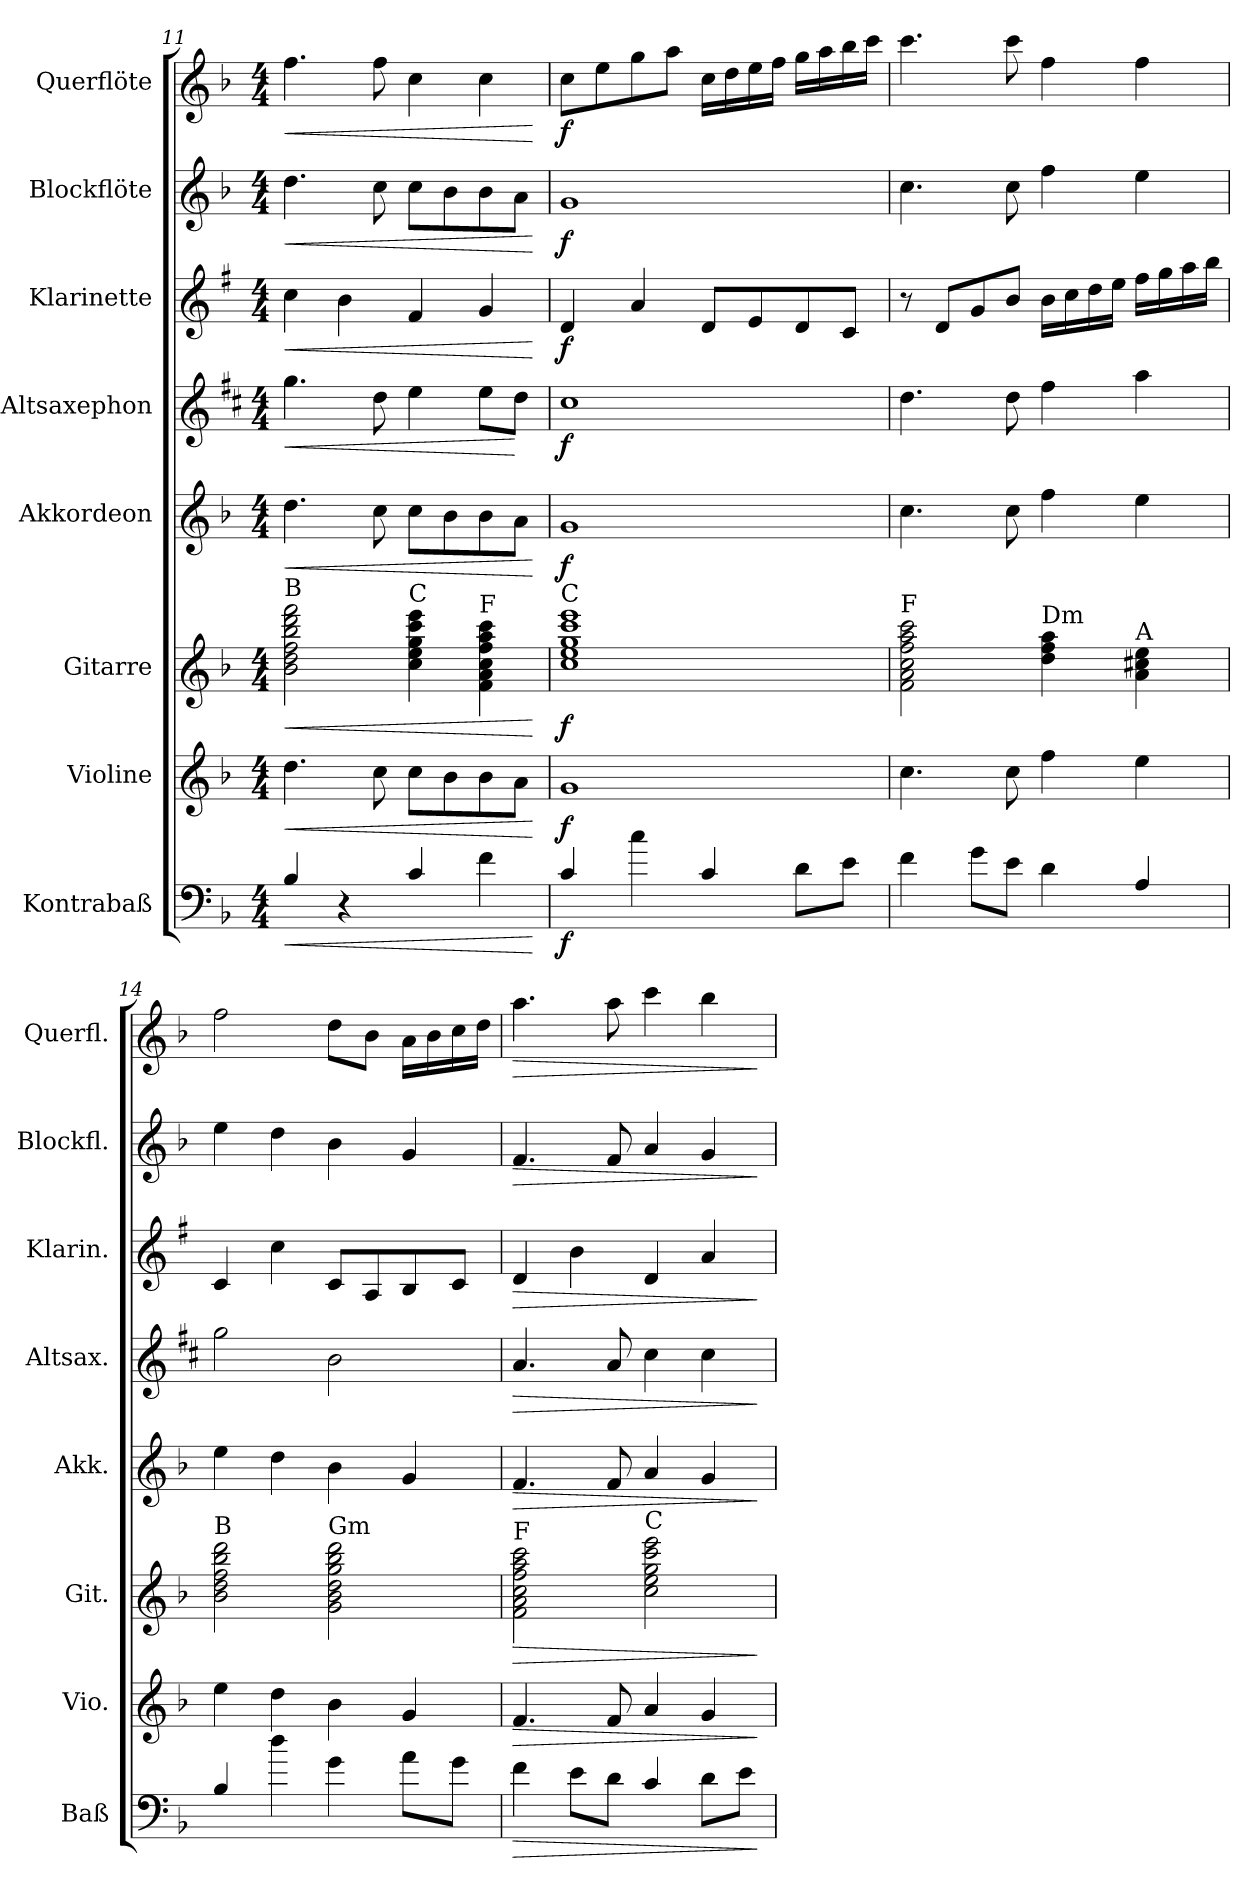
**kern	**dynam	**kern	**dynam	**kern	**dynam	**kern	**dynam	**kern	**dynam	**kern	**dynam	**kern	**dynam	**kern	**dynam
*part8	*part8	*part7	*part7	*part6	*part6	*part5	*part5	*part4	*part4	*part3	*part3	*part2	*part2	*part1	*part1
*staff8	*staff8	*staff7	*staff7	*staff6	*staff6	*staff5	*staff5	*staff4	*staff4	*staff3	*staff3	*staff2	*staff2	*staff1	*staff1
*I"Kontrabaß	*	*I"Violine	*	*I"Gitarre	*	*I"Akkordeon	*	*I"Altsaxephon	*	*I"Klarinette	*	*I"Blockflöte	*	*I"Querflöte	*
*I'Baß	*	*I'Vio.	*	*I'Git.	*	*I'Akk.	*	*I'Altsax.	*	*I'Klarin.	*	*I'Blockfl.	*	*I'Querfl.	*
!!LO:LB:g=z
*clefF4	*	*clefG2	*	*clefG2	*	*clefG2	*	*clefG2	*	*clefG2	*	*clefG2	*	*clefG2	*
*ITrd7c12	*	*	*	*	*	*	*	*ITrd3c5	*	*ITrd1c2	*	*	*	*	*
*k[b-]	*	*k[b-]	*	*k[b-]	*	*k[b-]	*	*k[f#c#g#]	*	*k[b-]	*	*k[b-]	*	*k[b-]	*
*F:	*	*F:	*	*F:	*	*F:	*	*A:	*	*F:	*	*F:	*	*F:	*
*M4/4	*	*M4/4	*	*M4/4	*	*M4/4	*	*M4/4	*	*M4/4	*	*M4/4	*	*M4/4	*
=11	=11	=11	=11	=11	=11	=11	=11	=11	=11	=11	=11	=11	=11	=11	=11
!	!	!	!	!LO:TX:a:t=B	!	!	!	!	!	!	!	!	!	!	!
!	!LO:HP:b	!	!LO:HP:b	!	!LO:HP:b	!	!LO:HP:b	!	!LO:HP:b	!	!LO:HP:b	!	!LO:HP:b	!	!LO:HP:b
4BB-/	<	4.dd\	<	2b-\ 2dd\ 2ff\ 2bb-\ 2ddd\ 2fff\	<	4.dd\	<	4.dd\	<	4b-\	<	4.dd\	<	4.ff\	<
4r	.	.	.	.	.	.	.	.	.	4a\	.	.	.	.	.
.	.	8cc\	.	.	.	8cc\	.	8a\	.	.	.	8cc\	.	8ff\	.
!	!	!	!	!LO:TX:a:t=C	!	!	!	!	!	!	!	!	!	!	!
4C/	.	8cc\L	.	4cc\ 4ee\ 4gg\ 4ccc\ 4eee\	.	8cc\L	.	4b\	.	4e/	.	8cc\L	.	4cc\	.
.	.	8b-\	.	.	.	8b-\	.	.	.	.	.	8b-\	.	.	.
!	!	!	!	!LO:TX:a:t=F	!	!	!	!	!	!	!	!	!	!	!
4F\	.	8b-\	.	4f\ 4a\ 4cc\ 4ff\ 4aa\ 4ccc\	.	8b-\	.	8b\L	.	4f/	.	8b-\	.	4cc\	.
.	.	8a\J	.	.	.	8a\J	.	8a\J	[	.	.	8a\J	.	.	.
.	[	.	[	.	[	.	[	.	.	.	[	.	[	.	[
=12	=12	=12	=12	=12	=12	=12	=12	=12	=12	=12	=12	=12	=12	=12	=12
!	!	!	!	!LO:TX:a:t=C	!	!	!	!	!	!	!	!	!	!	!
!	!LO:DY:b	!	!LO:DY:b	!	!LO:DY:b	!	!LO:DY:b	!	!LO:DY:b	!	!LO:DY:b	!	!LO:DY:b	!	!LO:DY:b
4C/	f	1g	f	1cc 1ee 1gg 1ccc 1eee	f	1g	f	1g#	f	4c/	f	1g	f	8cc\L	f
.	.	.	.	.	.	.	.	.	.	.	.	.	.	8ee\	.
4c\	.	.	.	.	.	.	.	.	.	4g/	.	.	.	8gg\	.
.	.	.	.	.	.	.	.	.	.	.	.	.	.	8aa\J	.
4C/	.	.	.	.	.	.	.	.	.	8c/L	.	.	.	16cc\LL	.
.	.	.	.	.	.	.	.	.	.	.	.	.	.	16dd\	.
.	.	.	.	.	.	.	.	.	.	8d/	.	.	.	16ee\	.
.	.	.	.	.	.	.	.	.	.	.	.	.	.	16ff\JJ	.
8D\L	.	.	.	.	.	.	.	.	.	8c/	.	.	.	16gg\LL	.
.	.	.	.	.	.	.	.	.	.	.	.	.	.	16aa\	.
8E\J	.	.	.	.	.	.	.	.	.	8B-/J	.	.	.	16bb-\	.
.	.	.	.	.	.	.	.	.	.	.	.	.	.	16ccc\JJ	.
=13	=13	=13	=13	=13	=13	=13	=13	=13	=13	=13	=13	=13	=13	=13	=13
!	!	!	!	!LO:TX:a:t=F	!	!	!	!	!	!	!	!	!	!	!
4F\	.	4.cc\	.	2f\ 2a\ 2cc\ 2ff\ 2aa\ 2ccc\	.	4.cc\	.	4.a\	.	8r	.	4.cc\	.	4.ccc\	.
.	.	.	.	.	.	.	.	.	.	8c/L	.	.	.	.	.
8G\L	.	.	.	.	.	.	.	.	.	8f/	.	.	.	.	.
8E\J	.	8cc\	.	.	.	8cc\	.	8a\	.	8a/J	.	8cc\	.	8ccc\	.
!	!	!	!	!LO:TX:a:t=Dm	!	!	!	!	!	!	!	!	!	!	!
4D\	.	4ff\	.	4dd\ 4ff\ 4aa\	.	4ff\	.	4cc#\	.	16a\LL	.	4ff\	.	4ff\	.
.	.	.	.	.	.	.	.	.	.	16b-\	.	.	.	.	.
.	.	.	.	.	.	.	.	.	.	16cc\	.	.	.	.	.
.	.	.	.	.	.	.	.	.	.	16dd\JJ	.	.	.	.	.
!	!	!	!	!LO:TX:a:t=A	!	!	!	!	!	!	!	!	!	!	!
4AA/	.	4ee\	.	4a\ 4cc#X\ 4ee\	.	4ee\	.	4ee\	.	16ee\LL	.	4ee\	.	4ff\	.
.	.	.	.	.	.	.	.	.	.	16ff\	.	.	.	.	.
.	.	.	.	.	.	.	.	.	.	16gg\	.	.	.	.	.
.	.	.	.	.	.	.	.	.	.	16aa\JJ	.	.	.	.	.
=14	=14	=14	=14	=14	=14	=14	=14	=14	=14	=14	=14	=14	=14	=14	=14
!	!	!	!	!LO:TX:a:t=B	!	!	!	!	!	!	!	!	!	!	!
4BB-/	.	4ee\	.	2b-\ 2dd\ 2ff\ 2bb-\ 2ddd\	.	4ee\	.	2dd\	.	4B-/	.	4ee\	.	2ff\	.
4d\	.	4dd\	.	.	.	4dd\	.	.	.	4b-\	.	4dd\	.	.	.
!	!	!	!	!LO:TX:a:t=Gm	!	!	!	!	!	!	!	!	!	!	!
4G\	.	4b-\	.	2g\ 2b-\ 2dd\ 2gg\ 2bb-\ 2ddd\	.	4b-\	.	2f#\	.	8B-/L	.	4b-\	.	8dd\L	.
.	.	.	.	.	.	.	.	.	.	8G/	.	.	.	8b-\J	.
8A\L	.	4g/	.	.	.	4g/	.	.	.	8A/	.	4g/	.	16a\LL	.
.	.	.	.	.	.	.	.	.	.	.	.	.	.	16b-\	.
8G\J	.	.	.	.	.	.	.	.	.	8B-/J	.	.	.	16cc\	.
.	.	.	.	.	.	.	.	.	.	.	.	.	.	16dd\JJ	.
=15	=15	=15	=15	=15	=15	=15	=15	=15	=15	=15	=15	=15	=15	=15	=15
!	!	!	!	!LO:TX:a:t=F	!	!	!	!	!	!	!	!	!	!	!
!	!LO:HP:b	!	!LO:HP:b	!	!LO:HP:b	!	!LO:HP:b	!	!LO:HP:b	!	!LO:HP:b	!	!LO:HP:b	!	!LO:HP:b
4F\	>	4.f/	>	2f\ 2a\ 2cc\ 2ff\ 2aa\ 2ccc\	>	4.f/	>	4.e/	>	4c/	>	4.f/	>	4.aa\	>
8E\L	.	.	.	.	.	.	.	.	.	4a\	.	.	.	.	.
8D\J	.	8f/	.	.	.	8f/	.	8e/	.	.	.	8f/	.	8aa\	.
!	!	!	!	!LO:TX:a:t=C	!	!	!	!	!	!	!	!	!	!	!
4C/	.	4a/	.	2cc\ 2ee\ 2gg\ 2ccc\ 2eee\	.	4a/	.	4g#\	.	4c/	.	4a/	.	4ccc\	.
8D\L	.	4g/	.	.	.	4g/	.	4g#\	.	4g/	.	4g/	.	4bb-\	.
8E\J	.	.	.	.	.	.	.	.	.	.	.	.	.	.	.
.	]	.	]	.	]	.	]	.	]	.	]	.	]	.	]
=	=	=	=	=	=	=	=	=	=	=	=	=	=	=	=
*-	*-	*-	*-	*-	*-	*-	*-	*-	*-	*-	*-	*-	*-	*-	*-
